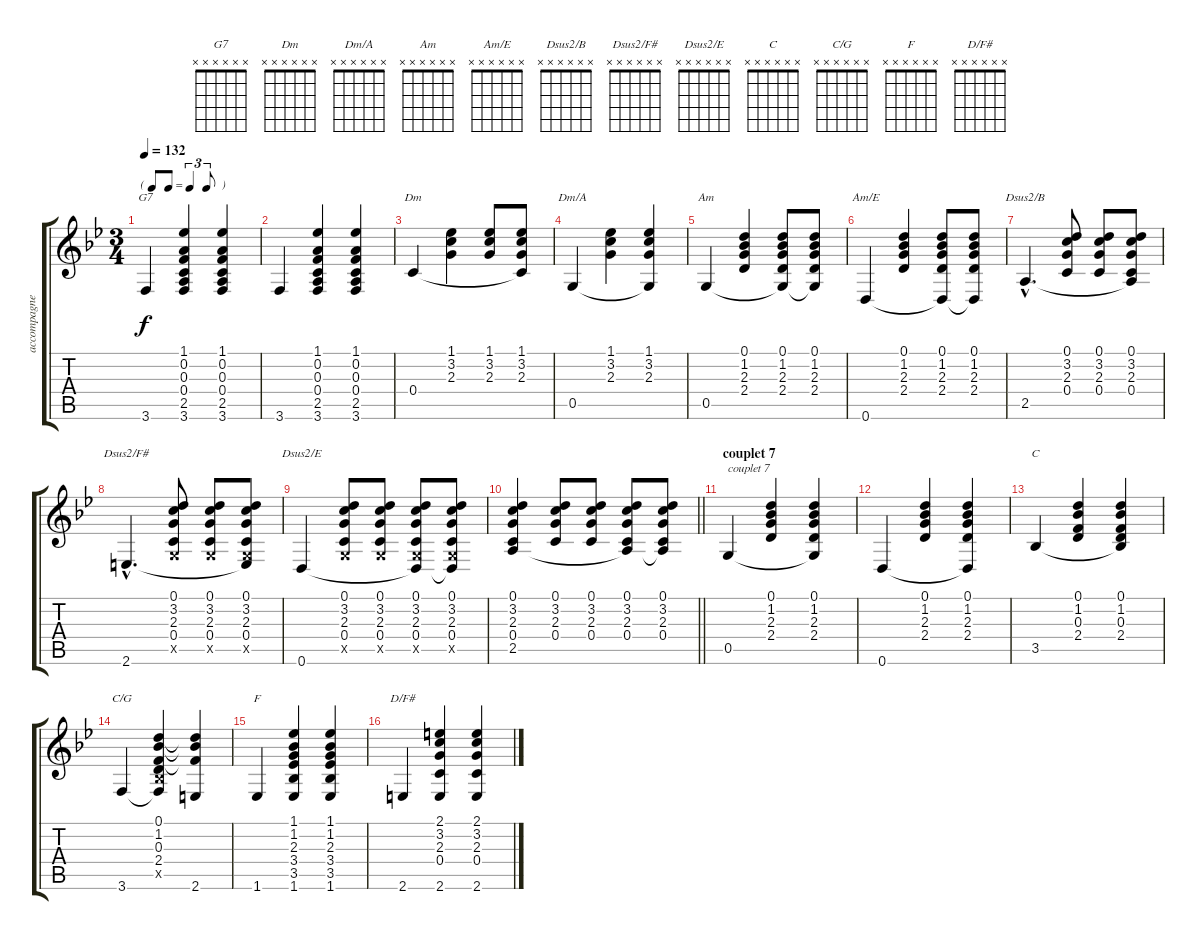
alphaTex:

\track ("accompagnement" "accompagne") {instrument acousticguitarnylon}
\staff {score tabs}
\tuning (D4 A3 F3 C3 G2 D2) {hide}
\chord ("G7" x x x x x x)
\chord ("Dm" x x x x x x)
\chord ("Dm/A" x x x x x x)
\chord ("Am" x x x x x x)
\chord ("Am/E" x x x x x x)
\chord ("Dsus2/B" x x x x x x)
\chord ("Dsus2/F#" x x x x x x)
\chord ("Dsus2/E" x x x x x x)
\chord ("C" x x x x x x)
\chord ("C/G" x x x x x x)
\chord ("F" x x x x x x)
\chord ("D/F#" x x x x x x)
\ts (3 4)
\tf triplet8th
\tempo 132
\clef g2
\ks bb
3.6.4{ch "G7" dy f} (1.1 0.2 0.3 0.4 2.5 3.6).4 (1.1 0.2 0.3 0.4 2.5 3.6).4 |
3.6.4 (1.1 0.2 0.3 0.4 2.5 3.6).4 (1.1 0.2 0.3 0.4 2.5 3.6).4 |
0.4.4{ch "Dm"} (1.1 3.2 2.3).4 (1.1 3.2 2.3).8 (1.1 3.2 2.3 0.4{t}).8 |
0.5.4{ch "Dm/A"} (1.1 3.2 2.3).4 (1.1 3.2 2.3 0.5{t}).4 |
0.5.4{ch "Am"} (0.1 1.2 2.3 2.4).4 (0.1 1.2 2.3 2.4 0.5{t}).8 (0.1 1.2 2.3 2.4 0.5{t}).8 |
0.6.4{ch "Am/E"} (0.1 1.2 2.3 2.4).4 (0.1 1.2 2.3 2.4 0.6{t}).8 (0.1 1.2 2.3 2.4 0.6{t}).8 |
2.5{hac}.4{d ch "Dsus2/B"} (0.1 3.2 2.3 0.4).8 (0.1 3.2 2.3 0.4).8 (0.1 3.2 2.3 0.4 2.5{t}).8 |
2.6{hac}.4{d ch "Dsus2/F#"} (0.1 3.2 2.3 0.4 0.5{x}).8 (0.1 3.2 2.3 0.4 0.5{x}).8 (0.1 3.2 2.3 0.4 0.5{x} 2.6{t}).8 |
0.6.4{ch "Dsus2/E"} (0.1 3.2 2.3 0.4 0.5{x}).8 (0.1 3.2 2.3 0.4 0.5{x}).8 (0.1 3.2 2.3 0.4 0.5{x} 0.6{t}).8 (0.1 3.2 2.3 0.4 0.5{x} 0.6{t}).8 |
\barLineRight lightlight
(0.1 3.2 2.3 0.4 2.5).4 (0.1 3.2 2.3 0.4).8 (0.1 3.2 2.3 0.4).8 (0.1 3.2 2.3 0.4 2.5{t}).8 (0.1 3.2 2.3 0.4 2.5{t}).8 |
\section ("" "couplet 7")
0.5.4{txt "couplet 7"} (0.1 1.2 2.3 2.4).4 (0.1 1.2 2.3 2.4 0.5{t}).4 |
0.6.4 (0.1 1.2 2.3 2.4).4 (0.1 1.2 2.3 2.4 0.6{t}).4 |
3.5.4{ch "C"} (0.1 1.2 0.3 2.4).4 (0.1 1.2 0.3 2.4 3.5{t}).4 |
3.6.4{ch "C/G"} (0.1 1.2 0.3 2.4 3.5{x} 3.6{t}).4 (0.1{t} 1.2{t} 0.3{t} 2.6).4 |
1.6.4{ch "F"} (1.1 1.2 2.3 3.4 3.5 1.6).4 (1.1 1.2 2.3 3.4 3.5 1.6).4 |
2.6.4{ch "D/F#"} (2.1 3.2 2.3 0.4 2.6).4 (2.1 3.2 2.3 0.4 2.6).4
